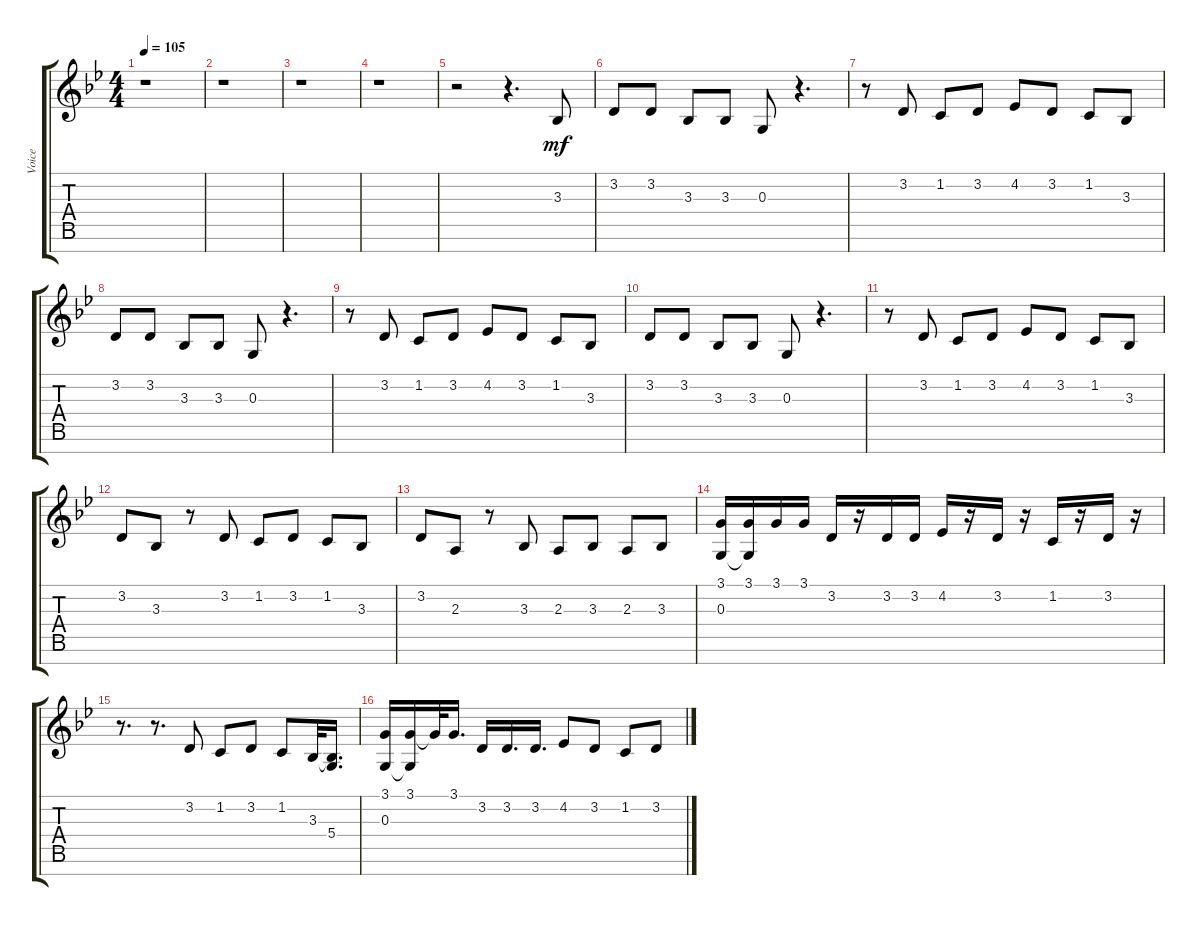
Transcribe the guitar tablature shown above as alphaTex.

\track ("Voice" "Voice") {instrument flute}
\staff {score tabs}
\tuning (E4 B3 G3 D3 A2 E2 B1) {hide}
\ts (4 4)
\tempo 105
\clef g2
\ks gminor
r.1{dy mf instrument flute} |
r.1 |
r.1 |
r.1 |
r.2 r.4{d} 3.3.8 |
3.2.8 3.2.8 3.3.8 3.3.8 0.3.8 r.4{d} |
r.8 3.2.8 1.2.8 3.2.8 4.2.8 3.2.8 1.2.8 3.3.8 |
3.2.8 3.2.8 3.3.8 3.3.8 0.3.8 r.4{d} |
r.8 3.2.8 1.2.8 3.2.8 4.2.8 3.2.8 1.2.8 3.3.8 |
3.2.8 3.2.8 3.3.8 3.3.8 0.3.8 r.4{d} |
r.8 3.2.8 1.2.8 3.2.8 4.2.8 3.2.8 1.2.8 3.3.8 |
3.2.8 3.3.8 r.8 3.2.8 1.2.8 3.2.8 1.2.8 3.3.8 |
3.2.8 2.3.8 r.8 3.3.8 2.3.8 3.3.8 2.3.8 3.3.8 |
(3.1 0.3).16 (3.1 0.3{t}).16 3.1.16 3.1.16 3.2.16 r.16 3.2.16 3.2.16 4.2.16 r.16 3.2.16 r.16 1.2.16 r.16 3.2.16 r.16 |
r.8{d} r.8{d} 3.2.8 1.2.8 3.2.8 1.2.8 3.3.32 (3.3{t} 5.4).16{d} |
(3.1 0.3).16 (3.1 0.3{t}).16 3.1{t}.32 3.1.16{d} 3.2.16 3.2.16{d} 3.2.16{d} 4.2.8 3.2.8 1.2.8 3.2.8
